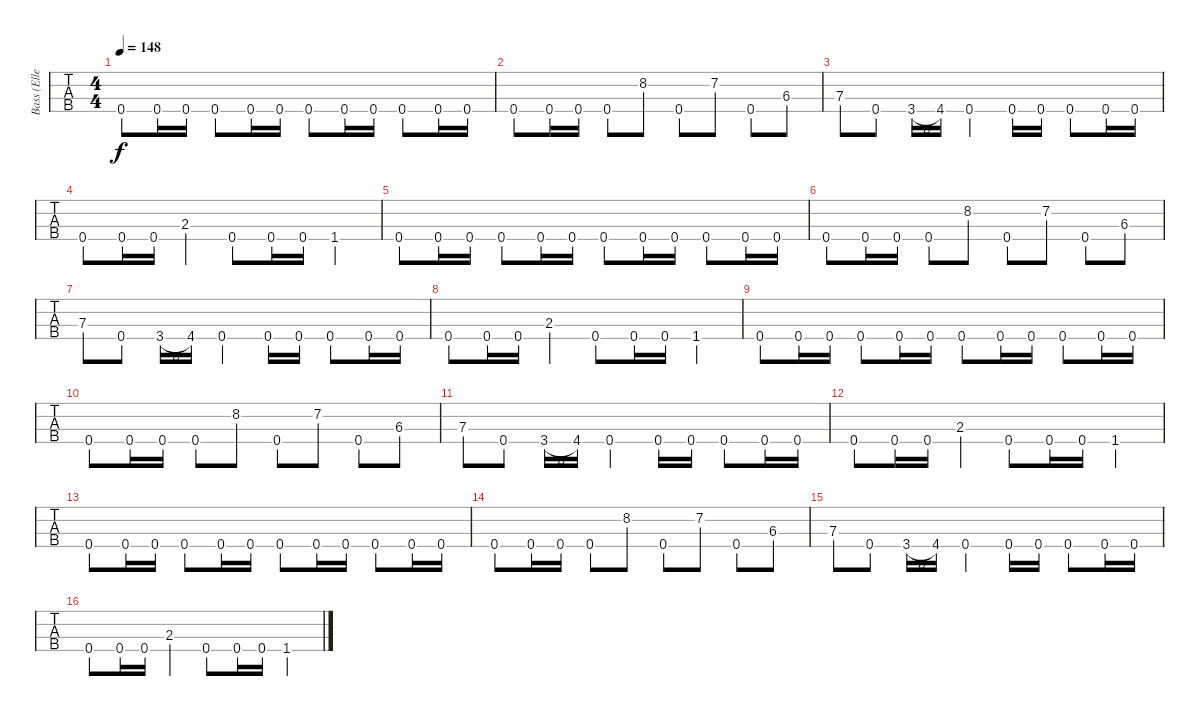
\track ("Bass (Ellefson)" "Bass (Elle") {instrument electricbassfinger}
\staff {tabs}
\tuning (G2 D2 A1 E1) {hide}
\ts (4 4)
\tempo 148
\clef f4
\ks c
0.4.8{dy f} 0.4.16 0.4.16 0.4.8 0.4.16 0.4.16 0.4.8 0.4.16 0.4.16 0.4.8 0.4.16 0.4.16 |
0.4.8 0.4.16 0.4.16 0.4.8 8.2.8 0.4.8 7.2.8 0.4.8 6.3.8 |
7.3.8 0.4.8 3.4{h}.16 4.4.16 0.4.4 0.4.16 0.4.16 0.4.8 0.4.16 0.4.16 |
0.4.8 0.4.16 0.4.16 2.3.4 0.4.8 0.4.16 0.4.16 1.4.4 |
0.4.8 0.4.16 0.4.16 0.4.8 0.4.16 0.4.16 0.4.8 0.4.16 0.4.16 0.4.8 0.4.16 0.4.16 |
0.4.8 0.4.16 0.4.16 0.4.8 8.2.8 0.4.8 7.2.8 0.4.8 6.3.8 |
7.3.8 0.4.8 3.4{h}.16 4.4.16 0.4.4 0.4.16 0.4.16 0.4.8 0.4.16 0.4.16 |
0.4.8 0.4.16 0.4.16 2.3.4 0.4.8 0.4.16 0.4.16 1.4.4 |
0.4.8 0.4.16 0.4.16 0.4.8 0.4.16 0.4.16 0.4.8 0.4.16 0.4.16 0.4.8 0.4.16 0.4.16 |
0.4.8 0.4.16 0.4.16 0.4.8 8.2.8 0.4.8 7.2.8 0.4.8 6.3.8 |
7.3.8 0.4.8 3.4{h}.16 4.4.16 0.4.4 0.4.16 0.4.16 0.4.8 0.4.16 0.4.16 |
0.4.8 0.4.16 0.4.16 2.3.4 0.4.8 0.4.16 0.4.16 1.4.4 |
0.4.8 0.4.16 0.4.16 0.4.8 0.4.16 0.4.16 0.4.8 0.4.16 0.4.16 0.4.8 0.4.16 0.4.16 |
0.4.8 0.4.16 0.4.16 0.4.8 8.2.8 0.4.8 7.2.8 0.4.8 6.3.8 |
7.3.8 0.4.8 3.4{h}.16 4.4.16 0.4.4 0.4.16 0.4.16 0.4.8 0.4.16 0.4.16 |
0.4.8 0.4.16 0.4.16 2.3.4 0.4.8 0.4.16 0.4.16 1.4.4
